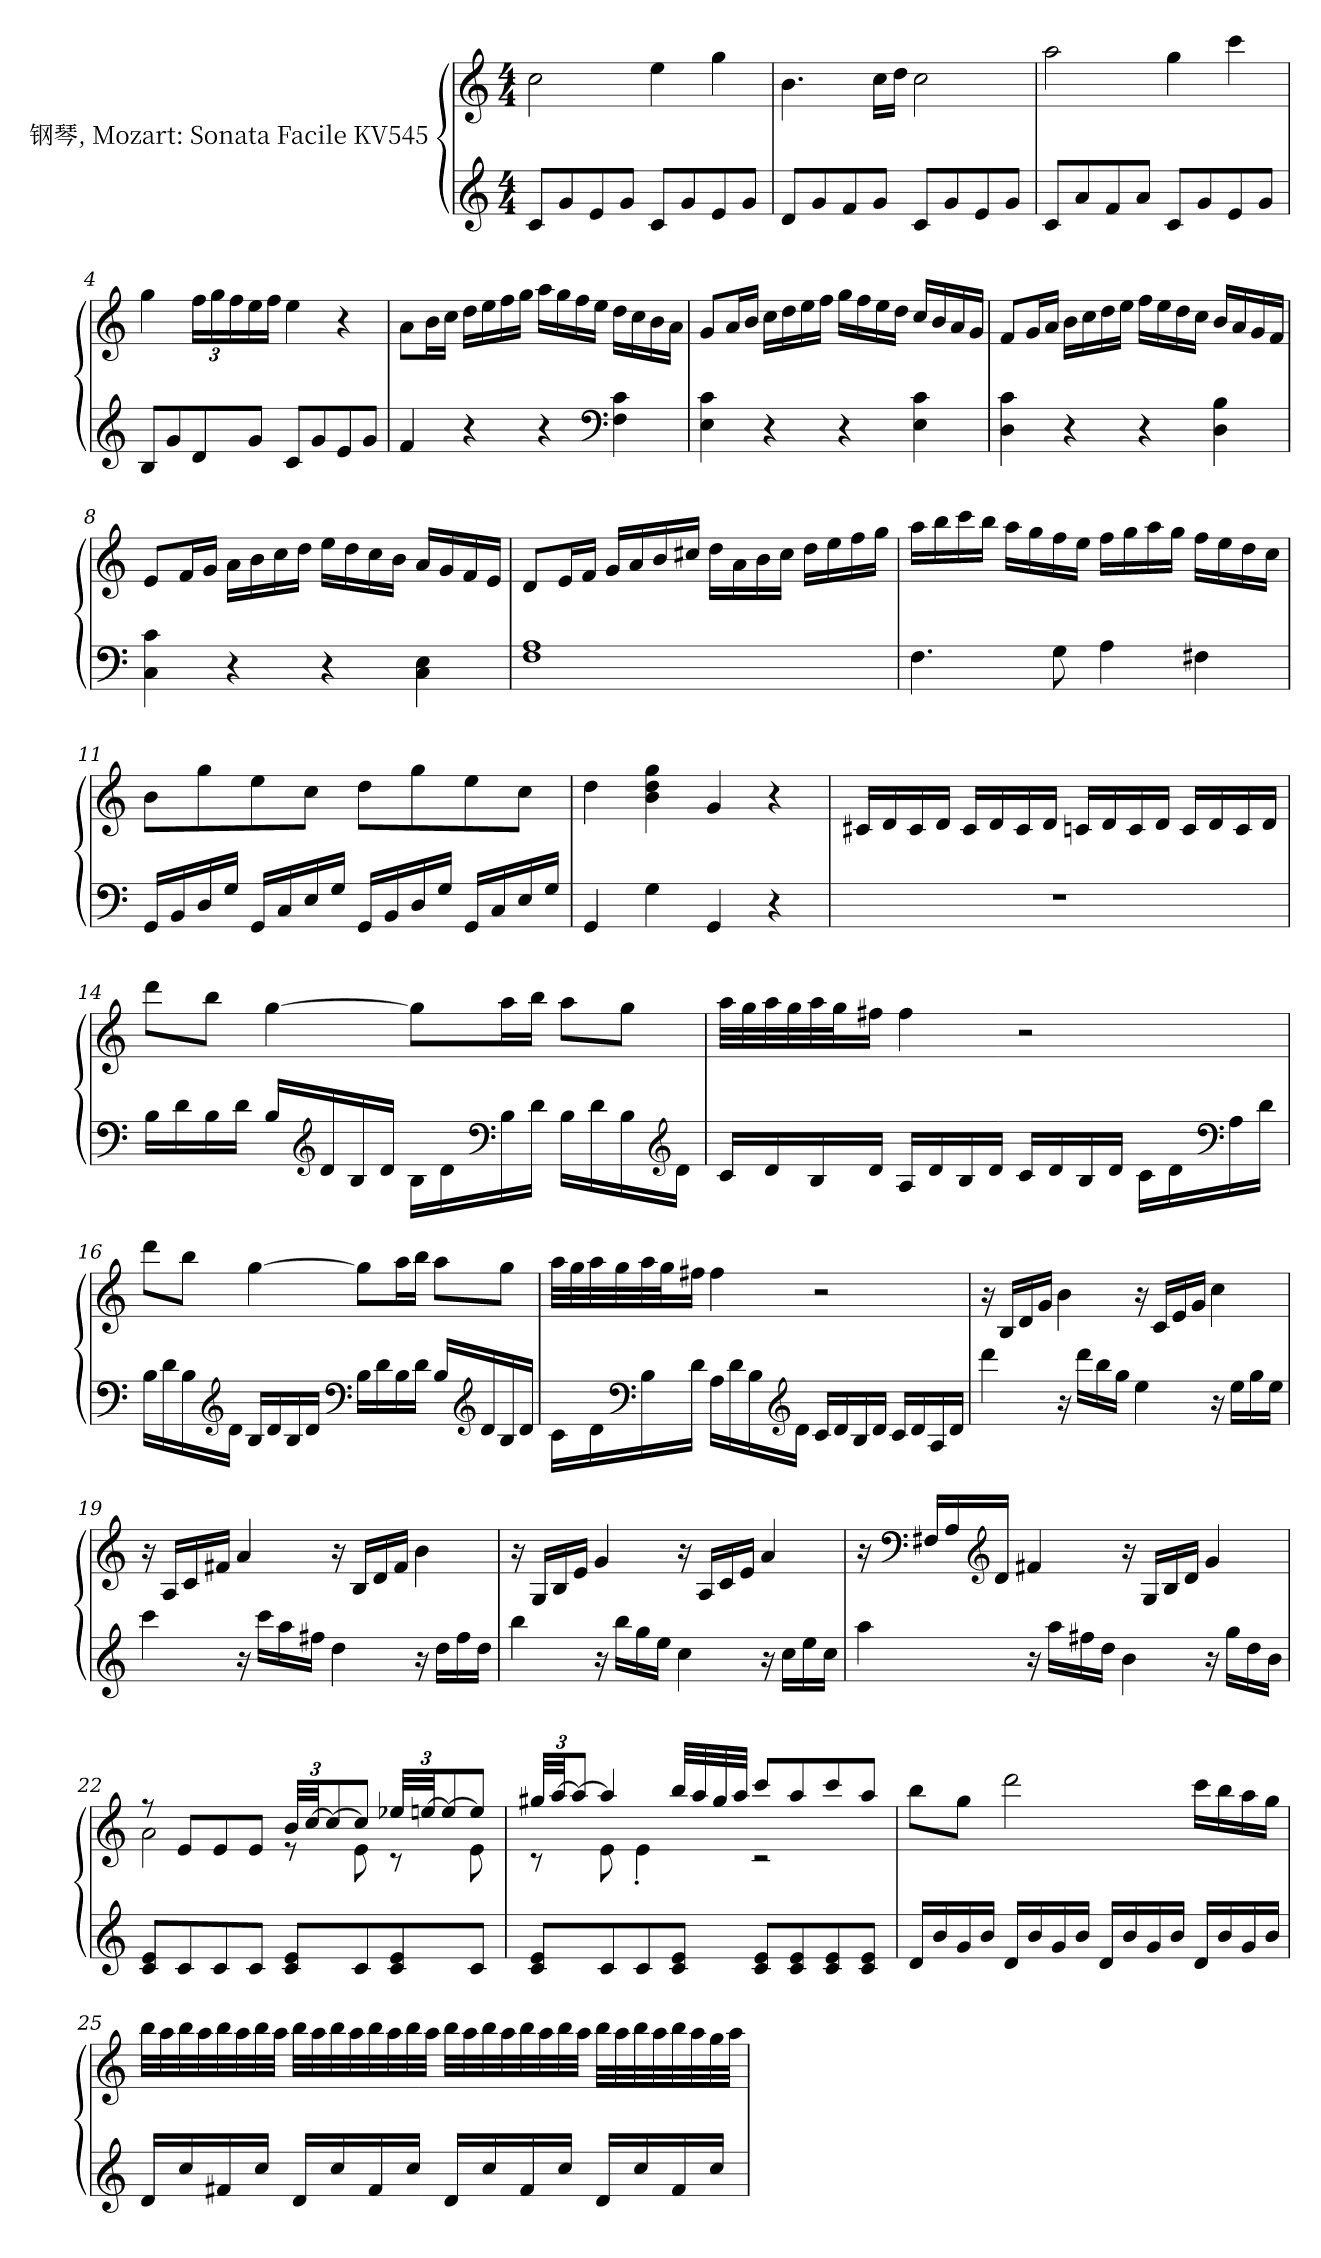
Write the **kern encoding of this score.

**kern	**kern
*part1	*part1
*staff2	*staff1
*I"钢琴, Mozart: Sonata Facile KV545	*
*clefG2	*clefG2
*k[]	*k[]
*M4/4	*M4/4
*MM132	*MM132
=1	=1
8c/L	2cc\
8g/	.
8e/	.
8g/J	.
8c/L	4ee\
8g/	.
8e/	4gg\
8g/J	.
=2	=2
8d/L	4.b\
8g/	.
8f/	.
8g/J	16cc\LL
.	16dd\JJ
8c/L	2cc\
8g/	.
8e/	.
8g/J	.
=3	=3
8c/L	2aa\
8a/	.
8f/	.
8a/J	.
8c/L	4gg\
8g/	.
8e/	4ccc\
8g/J	.
=4	=4
8B/L	4gg\
8g/	.
*	*Xbrackettup
8d/	24ff\LL
.	24gg\
.	24ff\
8g/J	16ee\
.	16ff\JJ
8c/L	4ee\
8g/	.
8e/	4r
8g/J	.
!!LO:LB:g=z
=5	=5
4f/	8a\L
.	16b\L
.	16cc\JJ
4r	16dd\LL
.	16ee\
.	16ff\
.	16gg\JJ
4r	16aa\LL
.	16gg\
.	16ff\
.	16ee\JJ
*clefF4	*
4F\ 4c\	16dd\LL
.	16cc\
.	16b\
.	16a\JJ
=6	=6
4E\ 4c\	8g/L
.	16a/L
.	16b/JJ
4r	16cc\LL
.	16dd\
.	16ee\
.	16ff\JJ
4r	16gg\LL
.	16ff\
.	16ee\
.	16dd\JJ
4E\ 4c\	16cc/LL
.	16b/
.	16a/
.	16g/JJ
=7	=7
4D\ 4c\	8f/L
.	16g/L
.	16a/JJ
4r	16b\LL
.	16cc\
.	16dd\
.	16ee\JJ
4r	16ff\LL
.	16ee\
.	16dd\
.	16cc\JJ
4D\ 4B\	16b/LL
.	16a/
.	16g/
.	16f/JJ
!!LO:LB:g=z
=8	=8
4C\ 4c\	8e/L
.	16f/L
.	16g/JJ
4r	16a\LL
.	16b\
.	16cc\
.	16dd\JJ
4r	16ee\LL
.	16dd\
.	16cc\
.	16b\JJ
4C\ 4E\	16a/LL
.	16g/
.	16f/
.	16e/JJ
=9	=9
1F 1A	8d/L
.	16e/L
.	16f/JJ
.	16g/LL
.	16a/
.	16b/
.	16cc#X/JJ
.	16dd\LL
.	16a\
.	16b\
.	16cc#\JJ
.	16dd\LL
.	16ee\
.	16ff\
.	16gg\JJ
!!LO:LB:g=z
=10	=10
4.F\	16aa\LL
.	16bb\
.	16ccc\
.	16bb\JJ
.	16aa\LL
.	16gg\
8G\	16ff\
.	16ee\JJ
4A\	16ff\LL
.	16gg\
.	16aa\
.	16gg\JJ
4F#X\	16ff\LL
.	16ee\
.	16dd\
.	16cc\JJ
=11	=11
16GG/LL	8b\L
16BB/	.
16D/	8gg\
16G/JJ	.
16GG/LL	8ee\
16C/	.
16E/	8cc\J
16G/JJ	.
16GG/LL	8dd\L
16BB/	.
16D/	8gg\
16G/JJ	.
16GG/LL	8ee\
16C/	.
16E/	8cc\J
16G/JJ	.
=12	=12
4GG/	4dd\
4G\	4b\ 4dd\ 4gg\
4GG/	4g/
4r	4r
!!LO:LB:g=z
=13	=13
1r	16c#X/LL
.	16d/
.	16c#/
.	16d/JJ
.	16c#/LL
.	16d/
.	16c#/
.	16d/JJ
.	16cn/LL
.	16d/
.	16c/
.	16d/JJ
.	16c/LL
.	16d/
.	16c/
.	16d/JJ
=14	=14
16B\LL	8ddd\L
16d\	.
16B\	8bb\J
16d\JJ	.
16B/LL	[4gg\
*clefG2	*
16d/	.
16B/	.
16d/JJ	.
16B\LL	8gg\L]
16d\	.
*clefF4	*
16B\	16aa\L
16d\JJ	16bb\JJ
16B\LL	8aa\L
16d\	.
16B\	8gg\J
*clefG2	*
16d\JJ	.
!!LO:LB:g=z
=15	=15
16c/LL	32aa\LLL
.	32gg\
16d/	32aa\
.	32gg\
16B/	32aa\
.	32gg\J
16d/JJ	16ff#X\JJ
16A/LL	4ff#\
16d/	.
16B/	.
16d/JJ	.
16c/LL	2r
16d/	.
16B/	.
16d/JJ	.
16c\LL	.
16d\	.
*clefF4	*
16A\	.
16d\JJ	.
=16	=16
16B\LL	8ddd\L
16d\	.
16B\	8bb\J
*clefG2	*
16d\JJ	.
16B/LL	[4gg\
16d/	.
16B/	.
16d/JJ	.
*clefF4	*
16B\LL	8gg\L]
16d\	.
16B\	16aa\L
16d\JJ	16bb\JJ
16B/LL	8aa\L
*clefG2	*
16d/	.
16B/	8gg\J
16d/JJ	.
!!LO:PB:g=z
=17	=17
16c\LL	32aa\LLL
.	32gg\
16d\	32aa\
.	32gg\
*clefF4	*
16B\	32aa\
.	32gg\J
16d\JJ	16ff#X\JJ
16A\LL	4ff#\
16d\	.
16B\	.
*clefG2	*
16d\JJ	.
16c/LL	2r
16d/	.
16B/	.
16d/JJ	.
16c/LL	.
16d/	.
16A/	.
16d/JJ	.
=18	=18
4ddd\	16r
.	16B/LL
.	16d/
.	16g/JJ
16r	4b\
16ddd\LL	.
16bb\	.
16gg\JJ	.
4ee\	16r
.	16c/LL
.	16e/
.	16g/JJ
16r	4cc\
16ee\LL	.
16gg\	.
16ee\JJ	.
!!LO:LB:g=z
=19	=19
4ccc\	16r
.	16A/LL
.	16c/
.	16f#X/JJ
16r	4a/
16ccc\LL	.
16aa\	.
16ff#X\JJ	.
4dd\	16r
.	16B/LL
.	16d/
.	16f#/JJ
16r	4b\
16dd\LL	.
16ff#\	.
16dd\JJ	.
=20	=20
4bb\	16r
.	16G/LL
.	16B/
.	16e/JJ
16r	4g/
16bb\LL	.
16gg\	.
16ee\JJ	.
4cc\	16r
.	16A/LL
.	16c/
.	16e/JJ
16r	4a/
16cc\LL	.
16ee\	.
16cc\JJ	.
!!LO:LB:g=z
=21	=21
4aa\	16r
*	*clefF4
.	16F#X/LL
.	16A/
*	*clefG2
.	16d/JJ
16r	4f#X/
16aa\LL	.
16ff#X\	.
16dd\JJ	.
4b\	16r
.	16G/LL
.	16B/
.	16d/JJ
16r	4g/
16gg\LL	.
16dd\	.
16b\JJ	.
=22	=22
*	*^
8c/ 8e/L	8r	2a\
8c/	8e/L	.
8c/	8e/	.
8c/J	8e/J	.
8c/ 8e/L	48b/LLL	8r
.	[48cc/JJ	.
.	12cc/_	.
8c/	8cc/J]	8e\
8c/ 8e/	48ee-X/LLL	8r
.	[48een/JJ	.
.	12ee/_	.
8c/J	8ee/J]	8e\
!!LO:LB:g=z	!!
=23	=23	=23
8c/ 8e/L	48gg#X/LLL	8r
.	[48aa/JJ	.
.	12aa/J_	.
8c/	4aa/]	8e\
8c/	.	4e'\
8c/ 8e/J	32bb/LLL	.
.	32aa/	.
.	32gg#/	.
.	32aa/JJJ	.
8c/ 8e/L	8ccc/L	2r
8c/ 8e/	8aa/	.
8c/ 8e/	8ccc/	.
8c/ 8e/J	8aa/J	.
*	*v	*v
=24	=24
16d/LL	8bb\L
16b/	.
16g/	8gg\J
16b/JJ	.
16d/LL	2ddd\
16b/	.
16g/	.
16b/JJ	.
16d/LL	.
16b/	.
16g/	.
16b/JJ	.
16d/LL	16ccc\LL
16b/	16bb\
16g/	16aa\
16b/JJ	16gg\JJ
!!LO:LB:g=z
=25	=25
16d/LL	32bb\LLL
.	32aa\
16cc/	32bb\
.	32aa\
16f#X/	32bb\
.	32aa\
16cc/JJ	32bb\
.	32aa\JJJ
16d/LL	32bb\LLL
.	32aa\
16cc/	32bb\
.	32aa\
16f#/	32bb\
.	32aa\
16cc/JJ	32bb\
.	32aa\JJJ
16d/LL	32bb\LLL
.	32aa\
16cc/	32bb\
.	32aa\
16f#/	32bb\
.	32aa\
16cc/JJ	32bb\
.	32aa\JJJ
16d/LL	32bb\LLL
.	32aa\
16cc/	32bb\
.	32aa\
16f#/	32bb\
.	32aa\
16cc/JJ	32gg\
.	32aa\JJJ
=	=
*-	*-
